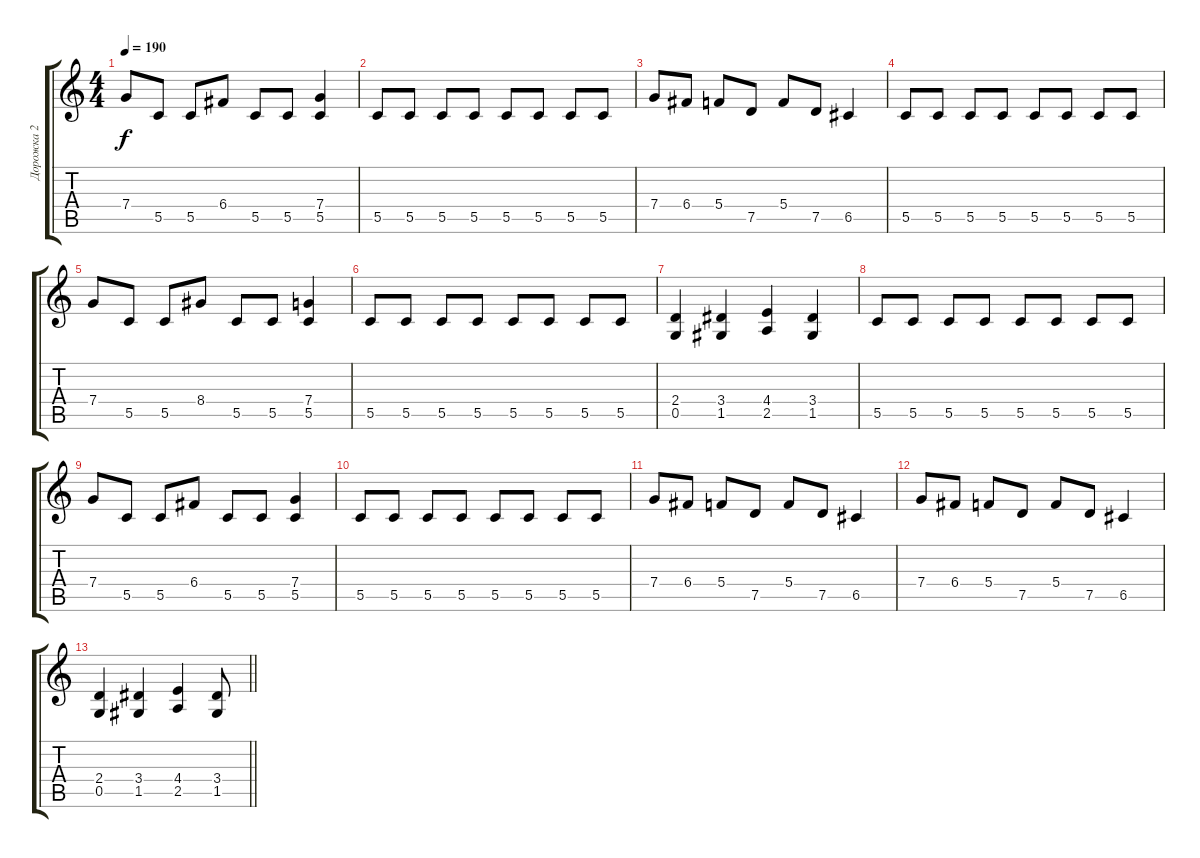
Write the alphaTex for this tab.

\track ("Дорожка 2" "Дорожка 2") {mute instrument distortionguitar}
\staff {score tabs}
\tuning (D4 A3 F3 C3 G2 D2) {hide}
\ts (4 4)
\tempo 190
\clef g2
\ks c
7.4.8{dy f} 5.5.8 5.5.8 6.4.8 5.5.8 5.5.8 (7.4 5.5).4 |
5.5.8 5.5.8 5.5.8 5.5.8 5.5.8 5.5.8 5.5.8 5.5.8 |
7.4.8 6.4.8 5.4.8 7.5.8 5.4.8 7.5.8 6.5.4 |
5.5.8 5.5.8 5.5.8 5.5.8 5.5.8 5.5.8 5.5.8 5.5.8 |
7.4.8 5.5.8 5.5.8 8.4.8 5.5.8 5.5.8 (7.4 5.5).4 |
5.5.8 5.5.8 5.5.8 5.5.8 5.5.8 5.5.8 5.5.8 5.5.8 |
(2.4 0.5).4 (3.4 1.5).4 (4.4 2.5).4 (3.4 1.5).4 |
5.5.8 5.5.8 5.5.8 5.5.8 5.5.8 5.5.8 5.5.8 5.5.8 |
7.4.8 5.5.8 5.5.8 6.4.8 5.5.8 5.5.8 (7.4 5.5).4 |
5.5.8 5.5.8 5.5.8 5.5.8 5.5.8 5.5.8 5.5.8 5.5.8 |
7.4.8 6.4.8 5.4.8 7.5.8 5.4.8 7.5.8 6.5.4 |
7.4.8 6.4.8 5.4.8 7.5.8 5.4.8 7.5.8 6.5.4 |
\barLineRight lightlight
(2.4 0.5).4 (3.4 1.5).4 (4.4 2.5).4 (3.4 1.5).8
